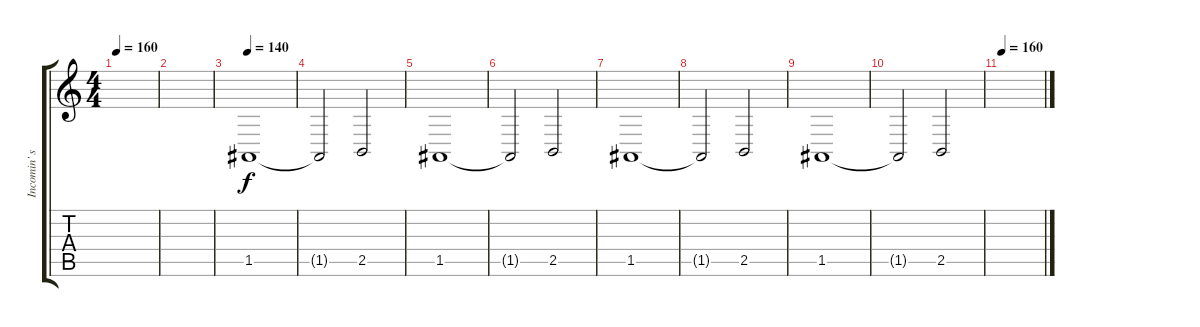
\track ("Incomin' sound" "Incomin' s") {instrument synthstrings2}
\staff {score tabs}
\tuning (E4 B3 G3 D3 A2 E2) {hide}
\ts (4 4)
\tempo 160
\clef g2
\ks c
|
|
\tempo 140
1.5.1{volume 15} |
1.5{t}.2 2.5.2 |
1.5.1 |
1.5{t}.2 2.5.2 |
1.5.1 |
1.5{t}.2 2.5.2 |
1.5.1 |
1.5{t}.2 2.5.2 |
\tempo 160
